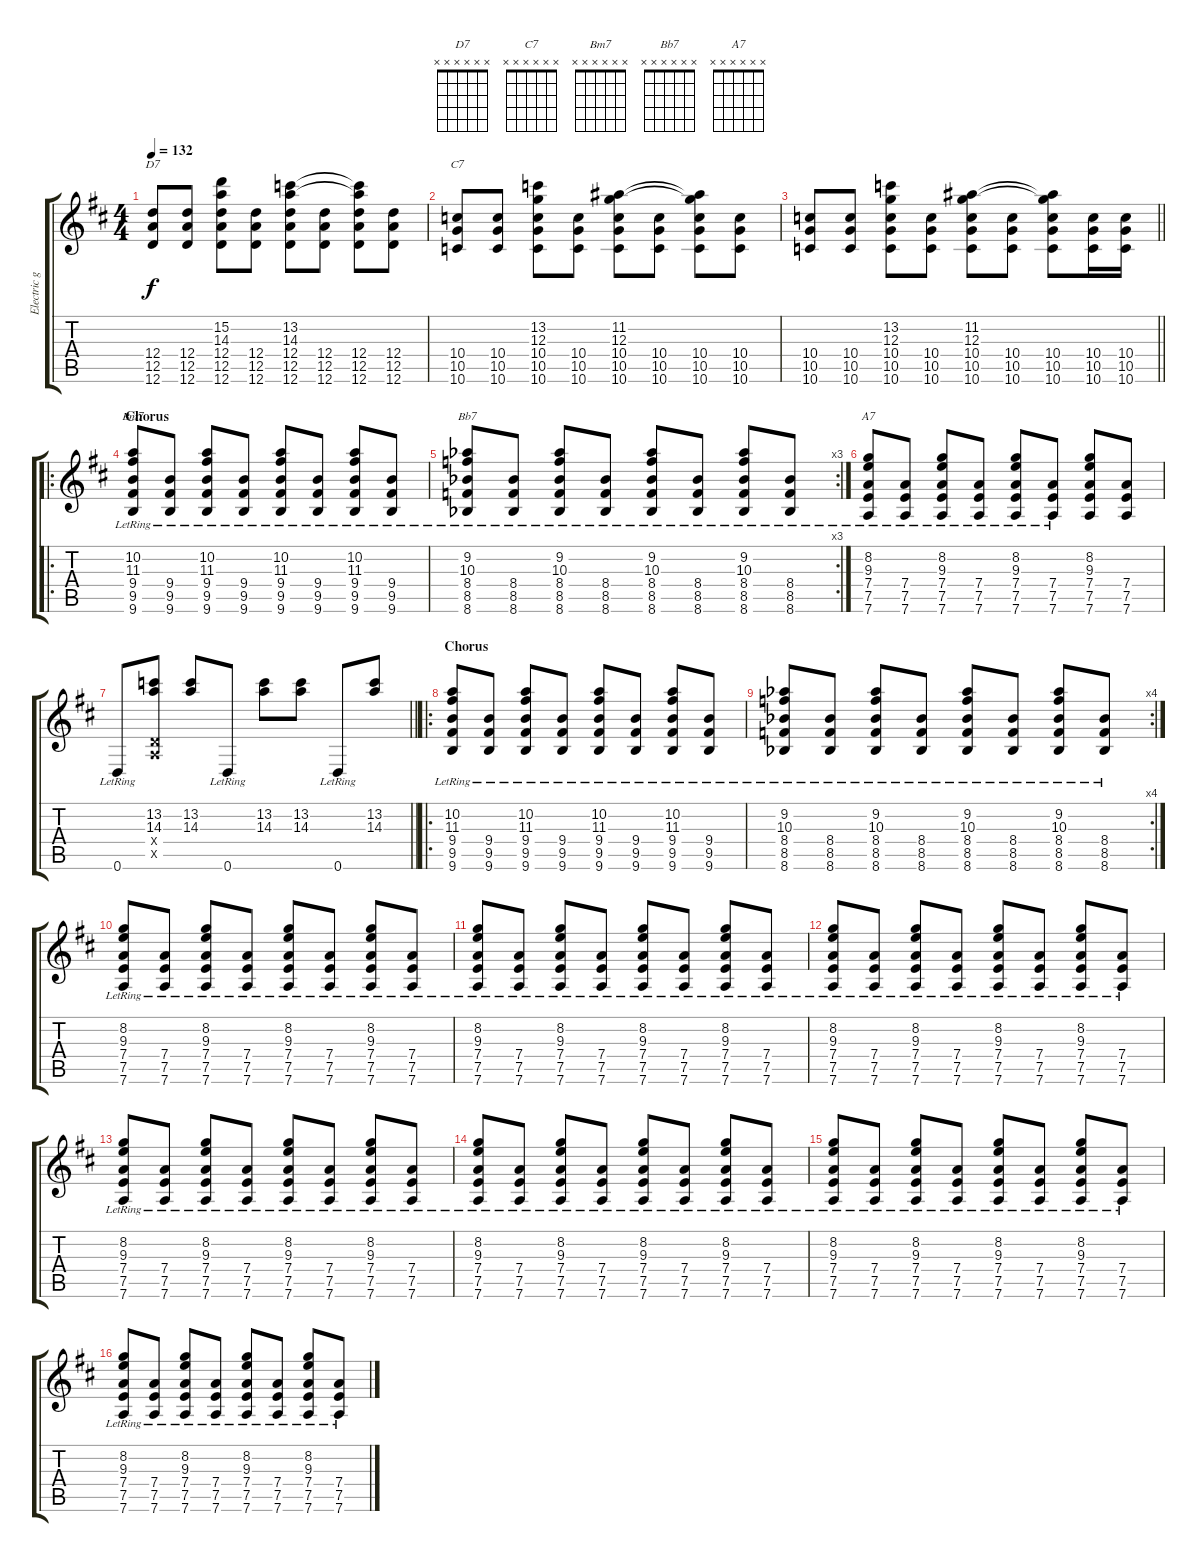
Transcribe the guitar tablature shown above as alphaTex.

\track ("Electric guitar: main" "Electric g") {instrument overdrivenguitar}
\staff {score tabs}
\tuning (E4 B3 G3 D3 A2 D2) {hide}
\chord ("D7" x x x x x x)
\chord ("C7" x x x x x x)
\chord ("Bm7" x x x x x x)
\chord ("Bb7" x x x x x x)
\chord ("A7" x x x x x x)
\ts (4 4)
\tempo 132
\clef g2
\ks d
(12.4 12.5 12.6).8{ch "D7" dy f} (12.4 12.5 12.6).8 (15.2 14.3 12.4 12.5 12.6).8 (12.4 12.5 12.6).8 (13.2 14.3 12.4 12.5 12.6).8 (12.4 12.5 12.6).8 (13.2{t} 14.3{t} 12.4 12.5 12.6).8 (12.4 12.5 12.6).8 |
(10.4 10.5 10.6).8{ch "C7"} (10.4 10.5 10.6).8 (13.2 12.3 10.4 10.5 10.6).8 (10.4 10.5 10.6).8 (11.2 12.3 10.4 10.5 10.6).8 (10.4 10.5 10.6).8 (11.2{t} 12.3{t} 10.4 10.5 10.6).8 (10.4 10.5 10.6).8 |
\barLineRight lightlight
(10.4 10.5 10.6).8 (10.4 10.5 10.6).8 (13.2 12.3 10.4 10.5 10.6).8 (10.4 10.5 10.6).8 (11.2 12.3 10.4 10.5 10.6).8 (10.4 10.5 10.6).8 (11.2{t} 12.3{t} 10.4 10.5 10.6).8 (10.4 10.5 10.6).16 (10.4 10.5 10.6).16 |
\ro
\section ("" "Chorus")
(10.2{lr} 11.3{lr} 9.4{lr} 9.5{lr} 9.6{lr}).8{ch "Bm7"} (9.4{lr} 9.5{lr} 9.6{lr}).8 (10.2{lr} 11.3{lr} 9.4{lr} 9.5{lr} 9.6{lr}).8 (9.4{lr} 9.5{lr} 9.6{lr}).8 (10.2{lr} 11.3{lr} 9.4{lr} 9.5{lr} 9.6{lr}).8 (9.4{lr} 9.5{lr} 9.6{lr}).8 (10.2{lr} 11.3{lr} 9.4{lr} 9.5{lr} 9.6{lr}).8 (9.4{lr} 9.5{lr} 9.6{lr}).8 |
\rc 3
(9.2{lr acc b} 10.3{lr} 8.4{lr acc b} 8.5{lr} 8.6{lr acc b}).8{ch "Bb7"} (8.4{lr acc b} 8.5{lr} 8.6{lr acc b}).8 (9.2{lr acc b} 10.3{lr} 8.4{lr acc b} 8.5{lr} 8.6{lr acc b}).8 (8.4{lr acc b} 8.5{lr} 8.6{lr acc b}).8 (9.2{lr acc b} 10.3{lr} 8.4{lr acc b} 8.5{lr} 8.6{lr acc b}).8 (8.4{lr acc b} 8.5{lr} 8.6{lr acc b}).8 (9.2{lr acc b} 10.3{lr} 8.4{lr acc b} 8.5{lr} 8.6{lr acc b}).8 (8.4{lr acc b} 8.5{lr} 8.6{lr acc b}).8 |
(8.2{lr} 9.3{lr} 7.4{lr} 7.5{lr} 7.6{lr}).8{ch "A7"} (7.4{lr} 7.5{lr} 7.6{lr}).8 (8.2{lr} 9.3{lr} 7.4{lr} 7.5{lr} 7.6{lr}).8 (7.4{lr} 7.5{lr} 7.6{lr}).8 (8.2{lr} 9.3{lr} 7.4{lr} 7.5{lr} 7.6{lr}).8 (7.4{lr} 7.5{lr} 7.6{lr}).8 (8.2 9.3 7.4 7.5 7.6).8 (7.4 7.5 7.6).8 |
\barLineRight lightlight
0.6{lr}.8 (13.2 14.3 0.4{x} 0.5{x}).8 (13.2 14.3).8 0.6{lr}.8 (13.2 14.3).8 (13.2 14.3).8 0.6{lr}.8 (13.2 14.3).8 |
\ro
\section ("" "Chorus")
(10.2{lr} 11.3{lr} 9.4{lr} 9.5{lr} 9.6{lr}).8 (9.4{lr} 9.5{lr} 9.6{lr}).8 (10.2{lr} 11.3{lr} 9.4{lr} 9.5{lr} 9.6{lr}).8 (9.4{lr} 9.5{lr} 9.6{lr}).8 (10.2{lr} 11.3{lr} 9.4{lr} 9.5{lr} 9.6{lr}).8 (9.4{lr} 9.5{lr} 9.6{lr}).8 (10.2{lr} 11.3{lr} 9.4{lr} 9.5{lr} 9.6{lr}).8 (9.4{lr} 9.5{lr} 9.6{lr}).8 |
\rc 4
(9.2{lr acc b} 10.3{lr} 8.4{lr acc b} 8.5{lr} 8.6{lr acc b}).8 (8.4{lr acc b} 8.5{lr} 8.6{lr acc b}).8 (9.2{lr acc b} 10.3{lr} 8.4{lr acc b} 8.5{lr} 8.6{lr acc b}).8 (8.4{lr acc b} 8.5{lr} 8.6{lr acc b}).8 (9.2{lr acc b} 10.3{lr} 8.4{lr acc b} 8.5{lr} 8.6{lr acc b}).8 (8.4{lr acc b} 8.5{lr} 8.6{lr acc b}).8 (9.2{lr acc b} 10.3{lr} 8.4{lr acc b} 8.5{lr} 8.6{lr acc b}).8 (8.4{lr acc b} 8.5{lr} 8.6{lr acc b}).8 |
(8.2{lr} 9.3{lr} 7.4{lr} 7.5{lr} 7.6{lr}).8 (7.4{lr} 7.5{lr} 7.6{lr}).8 (8.2{lr} 9.3{lr} 7.4{lr} 7.5{lr} 7.6{lr}).8 (7.4{lr} 7.5{lr} 7.6{lr}).8 (8.2{lr} 9.3{lr} 7.4{lr} 7.5{lr} 7.6{lr}).8 (7.4{lr} 7.5{lr} 7.6{lr}).8 (8.2{lr} 9.3{lr} 7.4{lr} 7.5{lr} 7.6{lr}).8 (7.4{lr} 7.5{lr} 7.6{lr}).8 |
(8.2{lr} 9.3{lr} 7.4{lr} 7.5{lr} 7.6{lr}).8 (7.4{lr} 7.5{lr} 7.6{lr}).8 (8.2{lr} 9.3{lr} 7.4{lr} 7.5{lr} 7.6{lr}).8 (7.4{lr} 7.5{lr} 7.6{lr}).8 (8.2{lr} 9.3{lr} 7.4{lr} 7.5{lr} 7.6{lr}).8 (7.4{lr} 7.5{lr} 7.6{lr}).8 (8.2{lr} 9.3{lr} 7.4{lr} 7.5{lr} 7.6{lr}).8 (7.4{lr} 7.5{lr} 7.6{lr}).8 |
(8.2{lr} 9.3{lr} 7.4{lr} 7.5{lr} 7.6{lr}).8 (7.4{lr} 7.5{lr} 7.6{lr}).8 (8.2{lr} 9.3{lr} 7.4{lr} 7.5{lr} 7.6{lr}).8 (7.4{lr} 7.5{lr} 7.6{lr}).8 (8.2{lr} 9.3{lr} 7.4{lr} 7.5{lr} 7.6{lr}).8 (7.4{lr} 7.5{lr} 7.6{lr}).8 (8.2{lr} 9.3{lr} 7.4{lr} 7.5{lr} 7.6{lr}).8 (7.4{lr} 7.5{lr} 7.6{lr}).8 |
(8.2{lr} 9.3{lr} 7.4{lr} 7.5{lr} 7.6{lr}).8 (7.4{lr} 7.5{lr} 7.6{lr}).8 (8.2{lr} 9.3{lr} 7.4{lr} 7.5{lr} 7.6{lr}).8 (7.4{lr} 7.5{lr} 7.6{lr}).8 (8.2{lr} 9.3{lr} 7.4{lr} 7.5{lr} 7.6{lr}).8 (7.4{lr} 7.5{lr} 7.6{lr}).8 (8.2{lr} 9.3{lr} 7.4{lr} 7.5{lr} 7.6{lr}).8 (7.4{lr} 7.5{lr} 7.6{lr}).8 |
(8.2{lr} 9.3{lr} 7.4{lr} 7.5{lr} 7.6{lr}).8 (7.4{lr} 7.5{lr} 7.6{lr}).8 (8.2{lr} 9.3{lr} 7.4{lr} 7.5{lr} 7.6{lr}).8 (7.4{lr} 7.5{lr} 7.6{lr}).8 (8.2{lr} 9.3{lr} 7.4{lr} 7.5{lr} 7.6{lr}).8 (7.4{lr} 7.5{lr} 7.6{lr}).8 (8.2{lr} 9.3{lr} 7.4{lr} 7.5{lr} 7.6{lr}).8 (7.4{lr} 7.5{lr} 7.6{lr}).8 |
(8.2{lr} 9.3{lr} 7.4{lr} 7.5{lr} 7.6{lr}).8 (7.4{lr} 7.5{lr} 7.6{lr}).8 (8.2{lr} 9.3{lr} 7.4{lr} 7.5{lr} 7.6{lr}).8 (7.4{lr} 7.5{lr} 7.6{lr}).8 (8.2{lr} 9.3{lr} 7.4{lr} 7.5{lr} 7.6{lr}).8 (7.4{lr} 7.5{lr} 7.6{lr}).8 (8.2{lr} 9.3{lr} 7.4{lr} 7.5{lr} 7.6{lr}).8 (7.4{lr} 7.5{lr} 7.6{lr}).8 |
(8.2{lr} 9.3{lr} 7.4{lr} 7.5{lr} 7.6{lr}).8 (7.4{lr} 7.5{lr} 7.6{lr}).8 (8.2{lr} 9.3{lr} 7.4{lr} 7.5{lr} 7.6{lr}).8 (7.4{lr} 7.5{lr} 7.6{lr}).8 (8.2{lr} 9.3{lr} 7.4{lr} 7.5{lr} 7.6{lr}).8 (7.4{lr} 7.5{lr} 7.6{lr}).8 (8.2{lr} 9.3{lr} 7.4{lr} 7.5{lr} 7.6{lr}).8 (7.4{lr} 7.5{lr} 7.6{lr}).8
